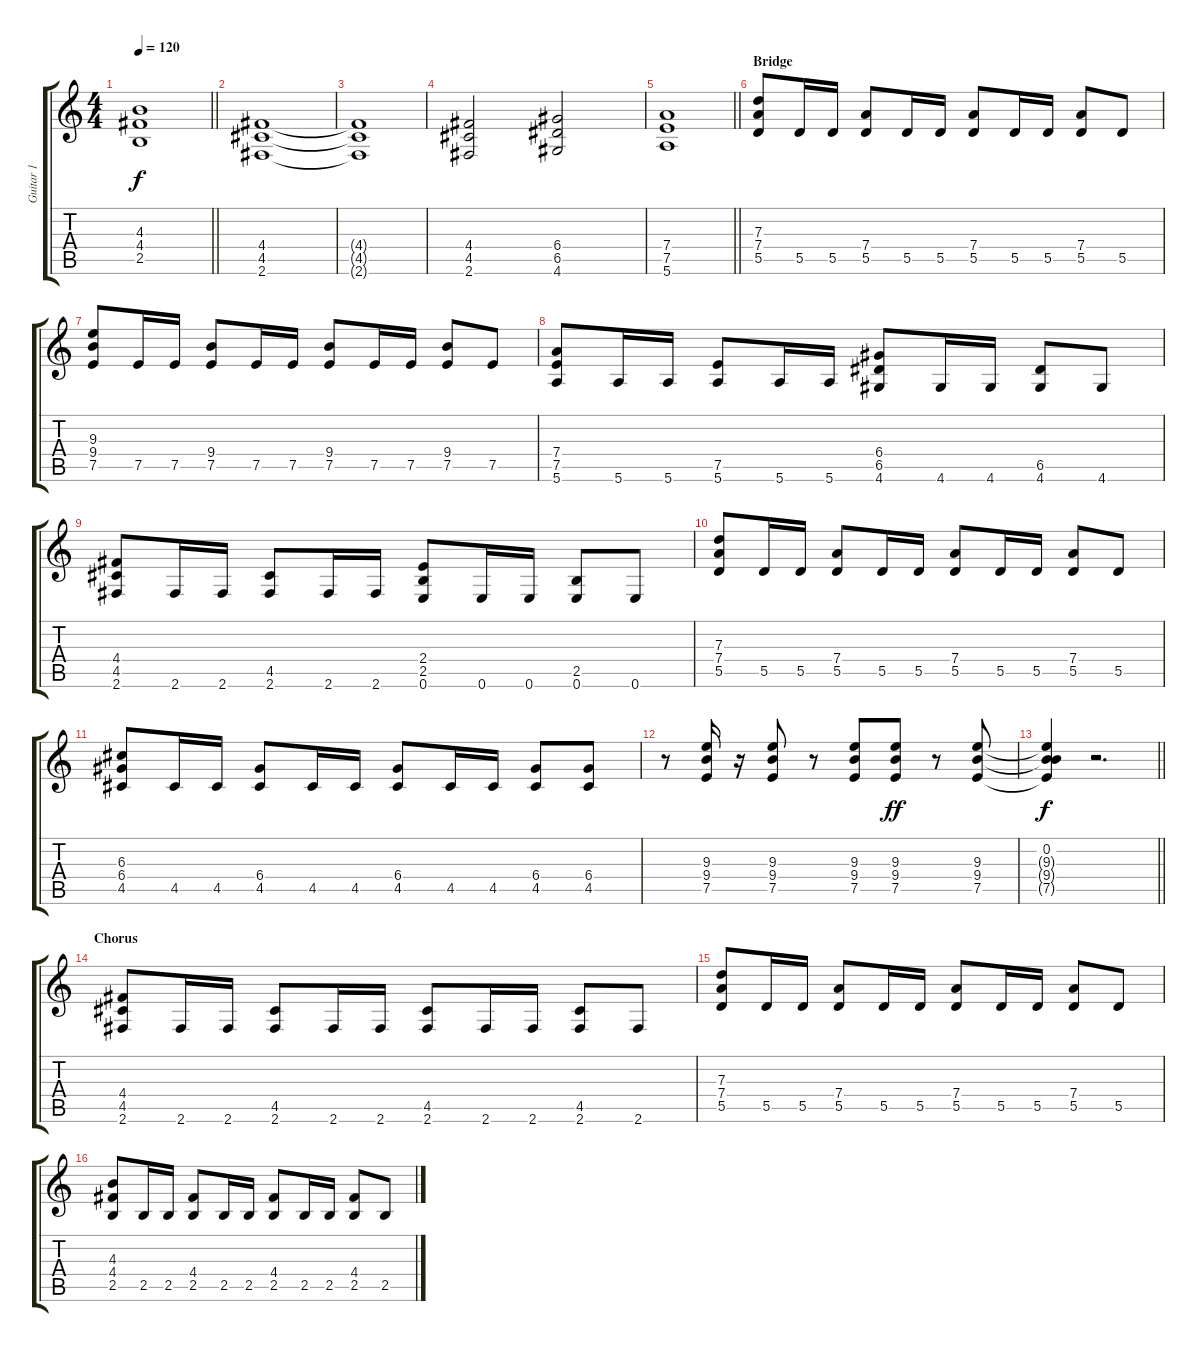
\track ("Guitar 1" "Guitar 1") {instrument overdrivenguitar}
\staff {score tabs}
\tuning (E4 B3 G3 D3 A2 E2) {hide}
\ts (4 4)
\tempo 120
\clef g2
\barLineRight lightlight
\ks c
(4.3 4.4 2.5).1{dy f} |
(4.4 4.5 2.6).1 |
(4.4{t} 4.5{t} 2.6{t}).1 |
(4.4 4.5 2.6).2 (6.4 6.5 4.6).2 |
\barLineRight lightlight
(7.4 7.5 5.6).1 |
\section ("" "Bridge")
(7.3 7.4 5.5).8 5.5.16 5.5.16 (7.4 5.5).8 5.5.16 5.5.16 (7.4 5.5).8 5.5.16 5.5.16 (7.4 5.5).8 5.5.8 |
(9.3 9.4 7.5).8 7.5.16 7.5.16 (9.4 7.5).8 7.5.16 7.5.16 (9.4 7.5).8 7.5.16 7.5.16 (9.4 7.5).8 7.5.8 |
(7.4 7.5 5.6).8 5.6.16 5.6.16 (7.5 5.6).8 5.6.16 5.6.16 (6.4 6.5 4.6).8 4.6.16 4.6.16 (6.5 4.6).8 4.6.8 |
(4.4 4.5 2.6).8 2.6.16 2.6.16 (4.5 2.6).8 2.6.16 2.6.16 (2.4 2.5 0.6).8 0.6.16 0.6.16 (2.5 0.6).8 0.6.8 |
(7.3 7.4 5.5).8 5.5.16 5.5.16 (7.4 5.5).8 5.5.16 5.5.16 (7.4 5.5).8 5.5.16 5.5.16 (7.4 5.5).8 5.5.8 |
(6.3 6.4 4.5).8 4.5.16 4.5.16 (6.4 4.5).8 4.5.16 4.5.16 (6.4 4.5).8 4.5.16 4.5.16 (6.4 4.5).8 (6.4 4.5).8 |
r.8 (9.3 9.4 7.5).16 r.16 (9.3 9.4 7.5).8 r.8 (9.3 9.4 7.5).8 (9.3 9.4 7.5).8{dy ff} r.8 (9.3 9.4 7.5).8 |
\barLineRight lightlight
(0.2 9.3{t} 9.4{t} 7.5{t}).4{dy f} r.2{d} |
\section ("" "Chorus")
(4.4 4.5 2.6).8 2.6.16 2.6.16 (4.5 2.6).8 2.6.16 2.6.16 (4.5 2.6).8 2.6.16 2.6.16 (4.5 2.6).8 2.6.8 |
(7.3 7.4 5.5).8 5.5.16 5.5.16 (7.4 5.5).8 5.5.16 5.5.16 (7.4 5.5).8 5.5.16 5.5.16 (7.4 5.5).8 5.5.8 |
(4.3 4.4 2.5).8 2.5.16 2.5.16 (4.4 2.5).8 2.5.16 2.5.16 (4.4 2.5).8 2.5.16 2.5.16 (4.4 2.5).8 2.5.8
